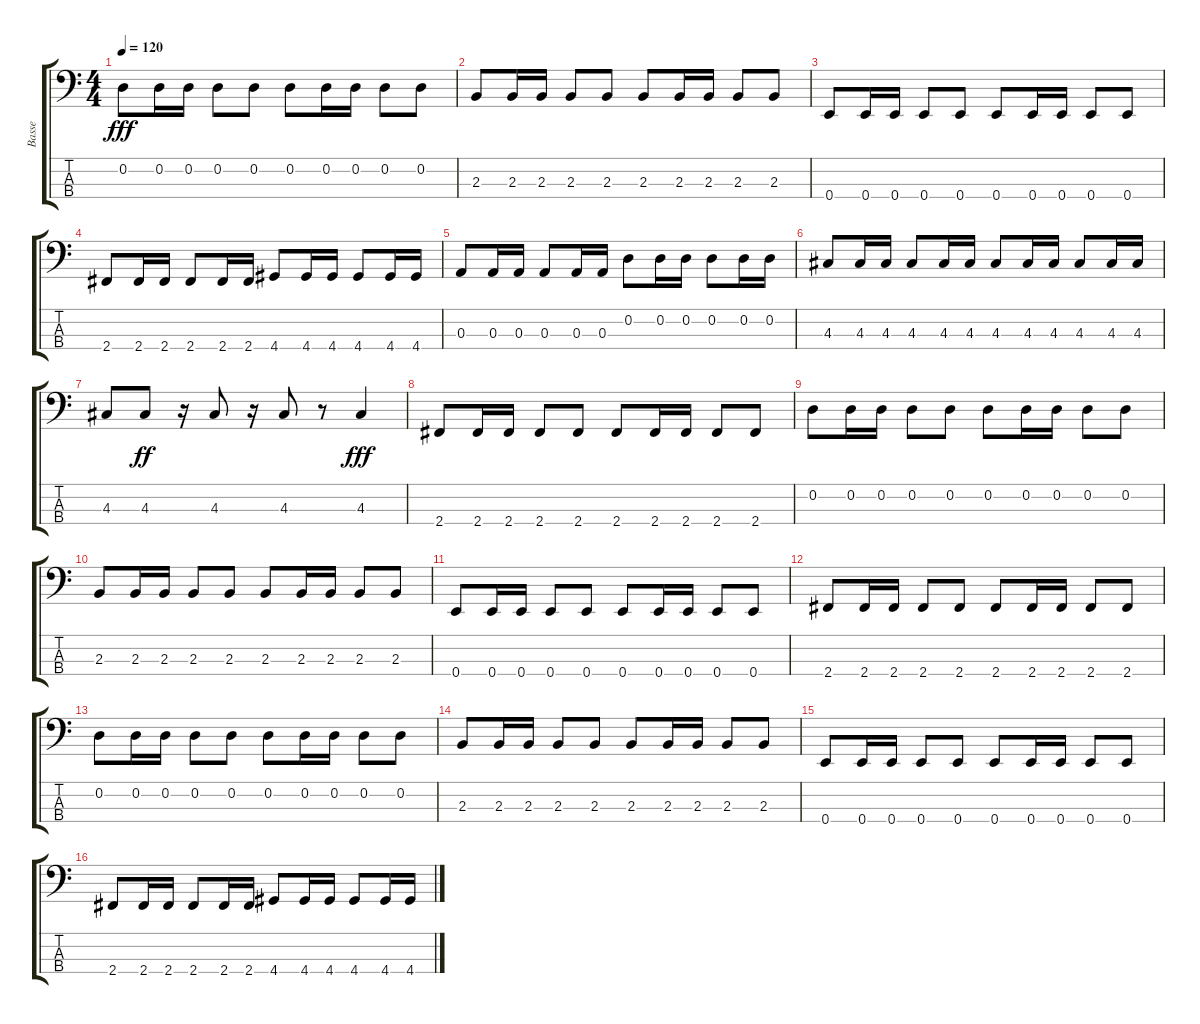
\track ("Basse" "Basse") {instrument electricbasspick}
\staff {score tabs}
\tuning (G2 D2 A1 E1) {hide}
\ts (4 4)
\tempo 120
\clef f4
\ks c
0.2.8{dy fff} 0.2.16 0.2.16 0.2.8 0.2.8 0.2.8 0.2.16 0.2.16 0.2.8 0.2.8 |
2.3.8 2.3.16 2.3.16 2.3.8 2.3.8 2.3.8 2.3.16 2.3.16 2.3.8 2.3.8 |
0.4.8 0.4.16 0.4.16 0.4.8 0.4.8 0.4.8 0.4.16 0.4.16 0.4.8 0.4.8 |
2.4.8 2.4.16 2.4.16 2.4.8 2.4.16 2.4.16 4.4.8 4.4.16 4.4.16 4.4.8 4.4.16 4.4.16 |
0.3.8 0.3.16 0.3.16 0.3.8 0.3.16 0.3.16 0.2.8 0.2.16 0.2.16 0.2.8 0.2.16 0.2.16 |
4.3.8 4.3.16 4.3.16 4.3.8 4.3.16 4.3.16 4.3.8 4.3.16 4.3.16 4.3.8 4.3.16 4.3.16 |
4.3.8 4.3.8{dy ff} r.16 4.3.8 r.16 4.3.8 r.8 4.3.4{dy fff} |
2.4.8 2.4.16 2.4.16 2.4.8 2.4.8 2.4.8 2.4.16 2.4.16 2.4.8 2.4.8 |
0.2.8 0.2.16 0.2.16 0.2.8 0.2.8 0.2.8 0.2.16 0.2.16 0.2.8 0.2.8 |
2.3.8 2.3.16 2.3.16 2.3.8 2.3.8 2.3.8 2.3.16 2.3.16 2.3.8 2.3.8 |
0.4.8 0.4.16 0.4.16 0.4.8 0.4.8 0.4.8 0.4.16 0.4.16 0.4.8 0.4.8 |
2.4.8 2.4.16 2.4.16 2.4.8 2.4.8 2.4.8 2.4.16 2.4.16 2.4.8 2.4.8 |
0.2.8 0.2.16 0.2.16 0.2.8 0.2.8 0.2.8 0.2.16 0.2.16 0.2.8 0.2.8 |
2.3.8 2.3.16 2.3.16 2.3.8 2.3.8 2.3.8 2.3.16 2.3.16 2.3.8 2.3.8 |
0.4.8 0.4.16 0.4.16 0.4.8 0.4.8 0.4.8 0.4.16 0.4.16 0.4.8 0.4.8 |
2.4.8 2.4.16 2.4.16 2.4.8 2.4.16 2.4.16 4.4.8 4.4.16 4.4.16 4.4.8 4.4.16 4.4.16
